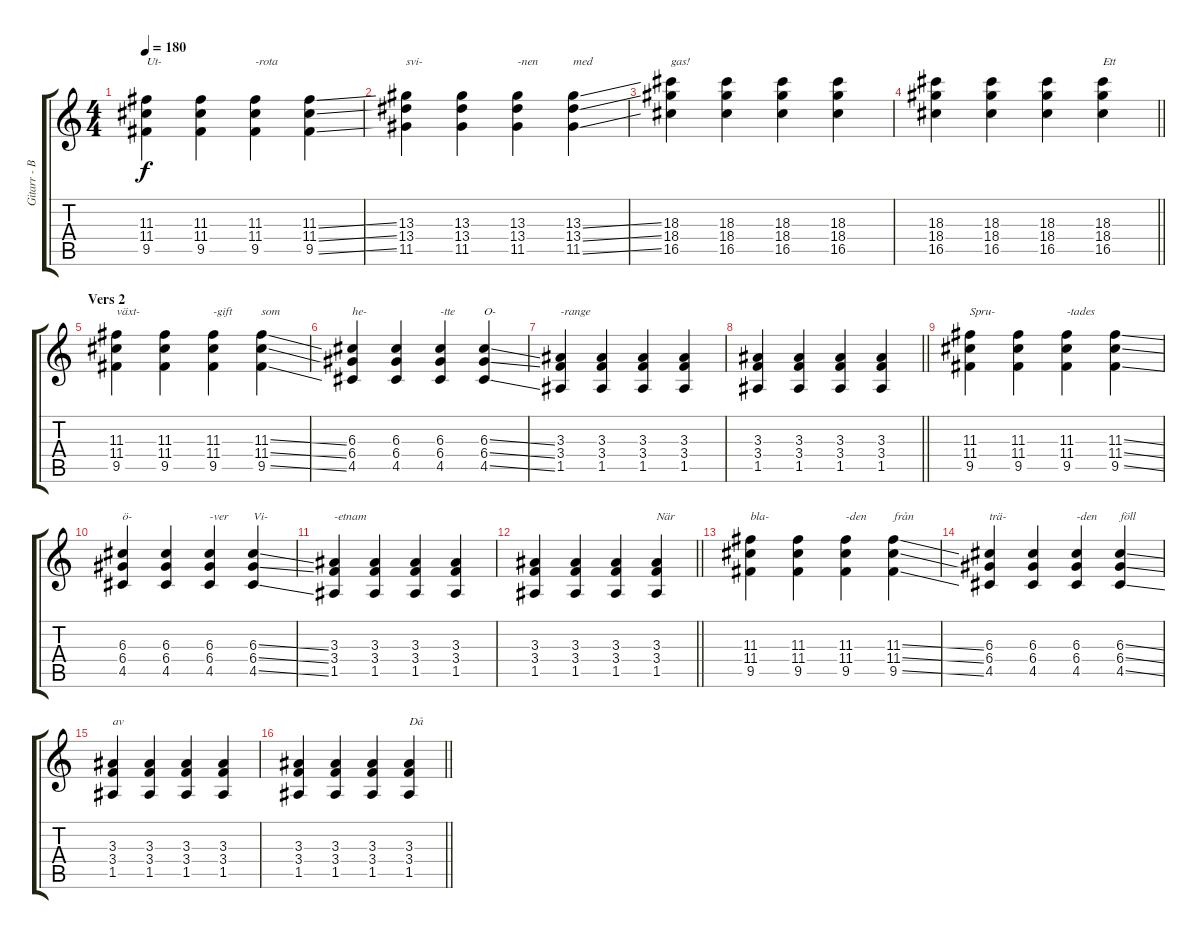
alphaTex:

\track ("Gitarr - Banzai" "Gitarr - B") {instrument distortionguitar}
\staff {score tabs}
\tuning (E4 B3 G3 D3 A2 E2) {hide}
\ts (4 4)
\tempo 180
\clef g2
\ks c
(11.3 11.4 9.5).4{txt "Ut-" dy f} (11.3 11.4 9.5).4 (11.3 11.4 9.5).4{txt "-rota"} (11.3{ss} 11.4{ss} 9.5{ss}).4 |
(13.3 13.4 11.5).4{txt "svi-"} (13.3 13.4 11.5).4 (13.3 13.4 11.5).4{txt "-nen"} (13.3{ss} 13.4{ss} 11.5{ss}).4{txt "med"} |
(18.3 18.4 16.5).4{txt "gas!"} (18.3 18.4 16.5).4 (18.3 18.4 16.5).4 (18.3 18.4 16.5).4 |
\barLineRight lightlight
(18.3 18.4 16.5).4 (18.3 18.4 16.5).4 (18.3 18.4 16.5).4 (18.3 18.4 16.5).4{txt "Ett"} |
\section ("" "Vers 2")
(11.3 11.4 9.5).4{txt "växt-"} (11.3 11.4 9.5).4 (11.3 11.4 9.5).4{txt "-gift"} (11.3{ss} 11.4{ss} 9.5{ss}).4{txt "som"} |
(6.3 6.4 4.5).4{txt "he-"} (6.3 6.4 4.5).4 (6.3 6.4 4.5).4{txt "-tte"} (6.3{ss} 6.4{ss} 4.5{ss}).4{txt "O-"} |
(3.3 3.4 1.5).4{txt "-range"} (3.3 3.4 1.5).4 (3.3 3.4 1.5).4 (3.3 3.4 1.5).4 |
\barLineRight lightlight
(3.3 3.4 1.5).4 (3.3 3.4 1.5).4 (3.3 3.4 1.5).4 (3.3 3.4 1.5).4 |
(11.3 11.4 9.5).4{txt "Spru-"} (11.3 11.4 9.5).4 (11.3 11.4 9.5).4{txt "-tades"} (11.3{ss} 11.4{ss} 9.5{ss}).4 |
(6.3 6.4 4.5).4{txt "ö-"} (6.3 6.4 4.5).4 (6.3 6.4 4.5).4{txt "-ver"} (6.3{ss} 6.4{ss} 4.5{ss}).4{txt "Vi-"} |
(3.3 3.4 1.5).4{txt "-etnam"} (3.3 3.4 1.5).4 (3.3 3.4 1.5).4 (3.3 3.4 1.5).4 |
\barLineRight lightlight
(3.3 3.4 1.5).4 (3.3 3.4 1.5).4 (3.3 3.4 1.5).4 (3.3 3.4 1.5).4{txt "När"} |
(11.3 11.4 9.5).4{txt "bla-"} (11.3 11.4 9.5).4 (11.3 11.4 9.5).4{txt "-den"} (11.3{ss} 11.4{ss} 9.5{ss}).4{txt "från"} |
(6.3 6.4 4.5).4{txt "trä-"} (6.3 6.4 4.5).4 (6.3 6.4 4.5).4{txt "-den"} (6.3{ss} 6.4{ss} 4.5{ss}).4{txt "föll"} |
(3.3 3.4 1.5).4{txt "av"} (3.3 3.4 1.5).4 (3.3 3.4 1.5).4 (3.3 3.4 1.5).4 |
\barLineRight lightlight
(3.3 3.4 1.5).4 (3.3 3.4 1.5).4 (3.3 3.4 1.5).4 (3.3 3.4 1.5).4{txt "Då"}
